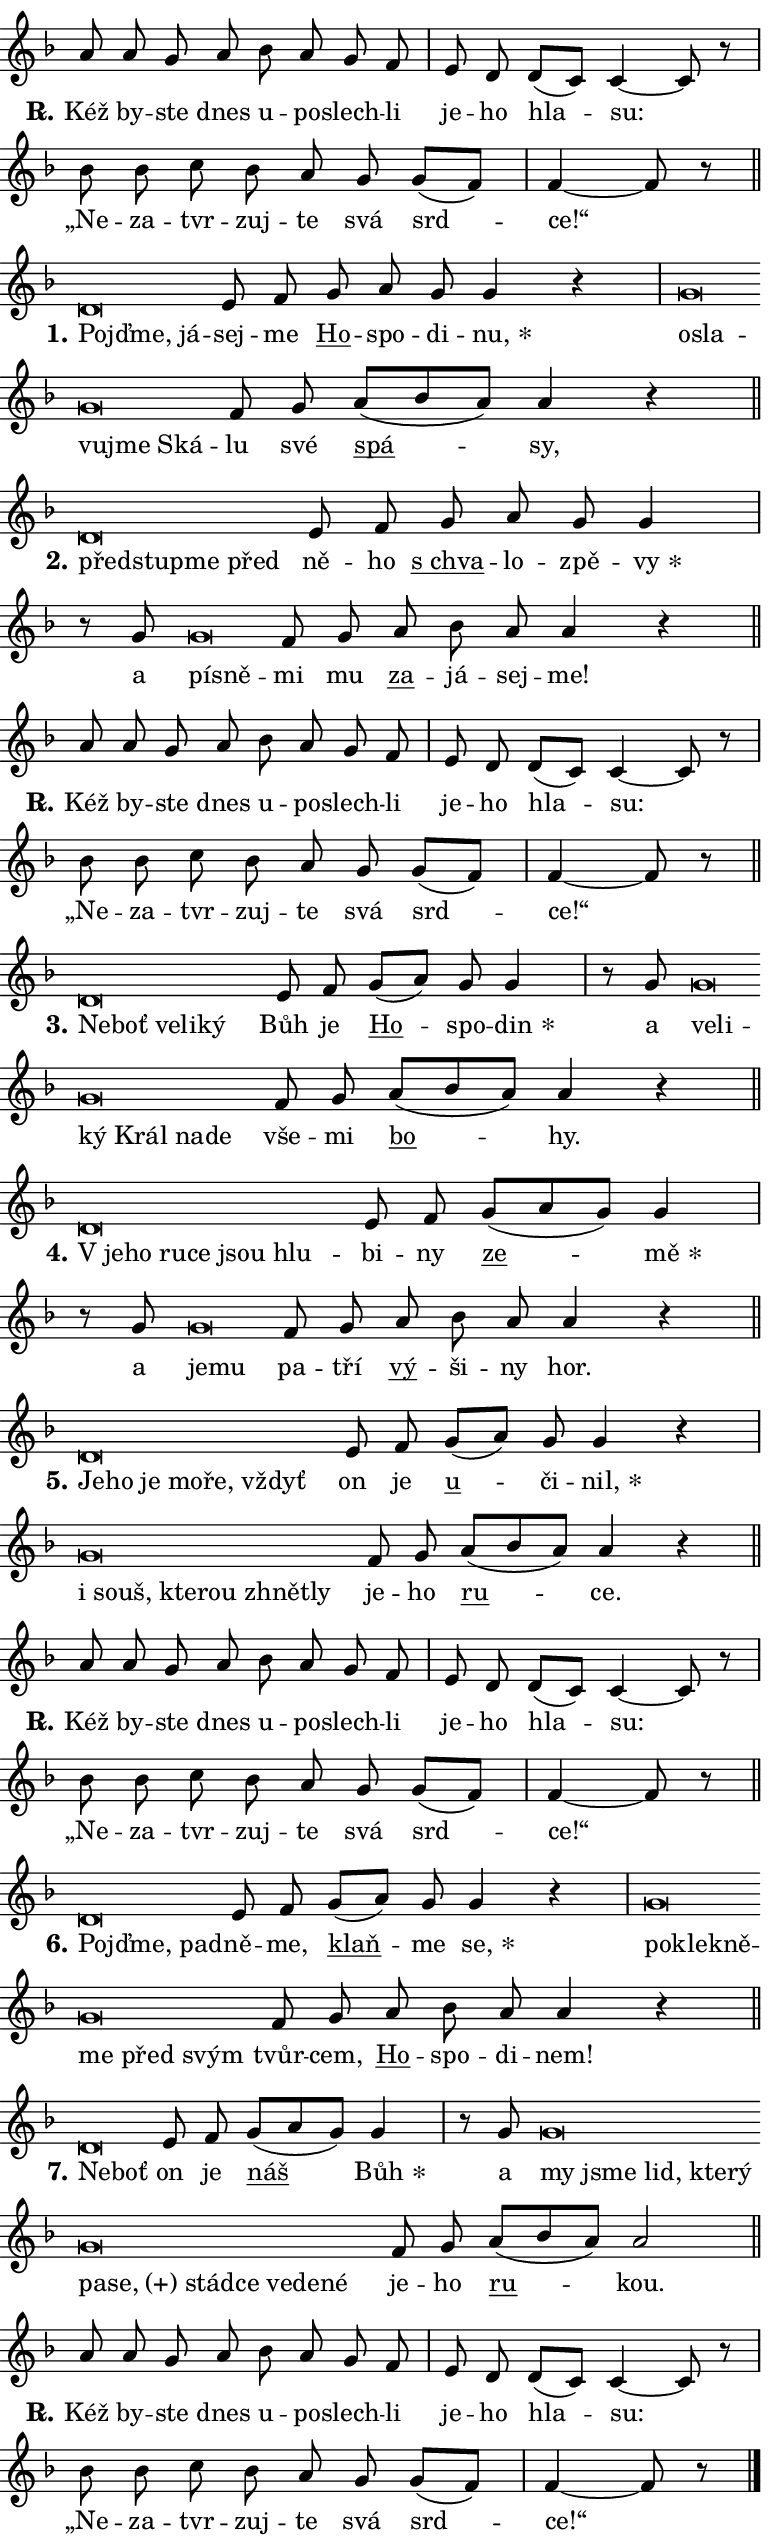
\version "2.24.0"
\header { tagline = "" }
\paper {
  indent = 0\cm
  top-margin = 0\cm
  right-margin = 0.13\cm % to fit lyric hyphens
  bottom-margin = 0\cm
  left-margin = 0\cm
  paper-width = 13\cm
  page-breaking = #ly:one-page-breaking
  system-system-spacing.basic-distance = #11
  score-system-spacing.basic-distance = #11
  ragged-last = ##f
}


%% Author: Thomas Morley
%% https://lists.gnu.org/archive/html/lilypond-user/2020-05/msg00002.html
#(define (line-position grob)
"Returns position of @var[grob} in current system:
   @code{'start}, if at first time-step
   @code{'end}, if at last time-step
   @code{'middle} otherwise
"
  (let* ((col (ly:item-get-column grob))
         (ln (ly:grob-object col 'left-neighbor))
         (rn (ly:grob-object col 'right-neighbor))
         (col-to-check-left (if (ly:grob? ln) ln col))
         (col-to-check-right (if (ly:grob? rn) rn col))
         (break-dir-left
           (and
             (ly:grob-property col-to-check-left 'non-musical #f)
             (ly:item-break-dir col-to-check-left)))
         (break-dir-right
           (and
             (ly:grob-property col-to-check-right 'non-musical #f)
             (ly:item-break-dir col-to-check-right))))
        (cond ((eqv? 1 break-dir-left) 'start)
              ((eqv? -1 break-dir-right) 'end)
              (else 'middle))))

#(define (tranparent-at-line-position vctor)
  (lambda (grob)
  "Relying on @code{line-position} select the relevant enry from @var{vctor}.
Used to determine transparency,"
    (case (line-position grob)
      ((end) (not (vector-ref vctor 0)))
      ((middle) (not (vector-ref vctor 1)))
      ((start) (not (vector-ref vctor 2))))))

noteHeadBreakVisibility =
#(define-music-function (break-visibility)(vector?)
"Makes @code{NoteHead}s transparent relying on @var{break-visibility}"
#{
  \override NoteHead.transparent =
    #(tranparent-at-line-position break-visibility)
#})

#(define delete-ledgers-for-transparent-note-heads
  (lambda (grob)
    "Reads whether a @code{NoteHead} is transparent.
If so this @code{NoteHead} is removed from @code{'note-heads} from
@var{grob}, which is supposed to be @code{LedgerLineSpanner}.
As a result ledgers are not printed for this @code{NoteHead}"
    (let* ((nhds-array (ly:grob-object grob 'note-heads))
           (nhds-list
             (if (ly:grob-array? nhds-array)
                 (ly:grob-array->list nhds-array)
                 '()))
           ;; Relies on the transparent-property being done before
           ;; Staff.LedgerLineSpanner.after-line-breaking is executed.
           ;; This is fragile ...
           (to-keep
             (remove
               (lambda (nhd)
                 (ly:grob-property nhd 'transparent #f))
               nhds-list)))
      ;; TODO find a better method to iterate over grob-arrays, similiar
      ;; to filter/remove etc for lists
      ;; For now rebuilt from scratch
      (set! (ly:grob-object grob 'note-heads)  '())
      (for-each
        (lambda (nhd)
          (ly:pointer-group-interface::add-grob grob 'note-heads nhd))
        to-keep))))

squashNotes = {
  \override NoteHead.X-extent = #'(-0.2 . 0.2)
  \override NoteHead.Y-extent = #'(-0.75 . 0)
  \override NoteHead.stencil =
    #(lambda (grob)
       (let ((pos (ly:grob-property grob 'staff-position)))
         (begin
           (if (< pos -7) (display "ERROR: Lower brevis then expected\n") (display ""))
           (if (<= pos -6) ly:text-interface::print ly:note-head::print))))
}
unSquashNotes = {
  \revert NoteHead.X-extent
  \revert NoteHead.Y-extent
  \revert NoteHead.stencil
}

hideNotes = \noteHeadBreakVisibility #begin-of-line-visible
unHideNotes = \noteHeadBreakVisibility #all-visible

% work-around for resetting accidentals
% https://lilypond.org/doc/v2.23/Documentation/notation/displaying-rhythms#unmetered-music
cadenzaMeasure = {
  \cadenzaOff
  \partial 1024 s1024
  \cadenzaOn
}

#(define-markup-command (accent layout props text) (markup?)
  "Underline accented syllable"
  (interpret-markup layout props
    #{\markup \override #'(offset . 4.3) \underline { #text }#}))

responsum = \markup \concat {
  "R" \hspace #-1.05 \path #0.1 #'((moveto 0 0.07) (lineto 0.9 0.8)) \hspace #0.05 "."
}

spaceSize = #0.6828661417322834 % exact space size for TeX Gyre Schola

\layout {
  \context {
    \Staff
    \remove "Time_signature_engraver"
    \override LedgerLineSpanner.after-line-breaking = #delete-ledgers-for-transparent-note-heads
  }
  \context {
    \Lyrics {
      \override LyricSpace.minimum-distance = \spaceSize
      \override LyricText.font-name = #"TeX Gyre Schola"
      \override LyricText.font-size = 1
      \override StanzaNumber.font-name = #"TeX Gyre Schola Bold"
      \override StanzaNumber.font-size = 1
    }
  }
  \context {
    \Score 
    \override NoteHead.text =
      #(lambda (grob) 
        (let ((pos (ly:grob-property grob 'staff-position)))
          #{\markup {
            \combine
              \halign #-0.55 \raise #(if (= pos -6) 0 0.5) \override #'(thickness . 2) \draw-line #'(3.2 . 0)
              \musicglyph "noteheads.sM1"
          }#}))
  }
}

% magnetic-lyrics.ily
%
%   written by
%     Jean Abou Samra <jean@abou-samra.fr>
%     Werner Lemberg <wl@gnu.org>
%
%   adapted by
%     Jiri Hon <jiri.hon@gmail.com>
%
% Version 2022-Apr-15

% https://www.mail-archive.com/lilypond-user@gnu.org/msg149350.html

#(define (Left_hyphen_pointer_engraver context)
   "Collect syllable-hyphen-syllable occurrences in lyrics and store
them in properties.  This engraver only looks to the left.  For
example, if the lyrics input is @code{foo -- bar}, it does the
following.

@itemize @bullet
@item
Set the @code{text} property of the @code{LyricHyphen} grob between
@q{foo} and @q{bar} to @code{foo}.

@item
Set the @code{left-hyphen} property of the @code{LyricText} grob with
text @q{foo} to the @code{LyricHyphen} grob between @q{foo} and
@q{bar}.
@end itemize

Use this auxiliary engraver in combination with the
@code{lyric-@/text::@/apply-@/magnetic-@/offset!} hook."
   (let ((hyphen #f)
         (text #f))
     (make-engraver
      (acknowledgers
       ((lyric-syllable-interface engraver grob source-engraver)
        (set! text grob)))
      (end-acknowledgers
       ((lyric-hyphen-interface engraver grob source-engraver)
        ;(when (not (grob::has-interface grob 'lyric-space-interface))
          (set! hyphen grob)));)
      ((stop-translation-timestep engraver)
       (when (and text hyphen)
         (ly:grob-set-object! text 'left-hyphen hyphen))
       (set! text #f)
       (set! hyphen #f)))))

#(define (lyric-text::apply-magnetic-offset! grob)
   "If the space between two syllables is less than the value in
property @code{LyricText@/.details@/.squash-threshold}, move the right
syllable to the left so that it gets concatenated with the left
syllable.

Use this function as a hook for
@code{LyricText@/.after-@/line-@/breaking} if the
@code{Left_@/hyphen_@/pointer_@/engraver} is active."
   (let ((hyphen (ly:grob-object grob 'left-hyphen #f)))
     (when hyphen
       (let ((left-text (ly:spanner-bound hyphen LEFT)))
         (when (grob::has-interface left-text 'lyric-syllable-interface)
           (let* ((common (ly:grob-common-refpoint grob left-text X))
                  (this-x-ext (ly:grob-extent grob common X))
                  (left-x-ext
                   (begin
                     ;; Trigger magnetism for left-text.
                     (ly:grob-property left-text 'after-line-breaking)
                     (ly:grob-extent left-text common X)))
                  ;; `delta` is the gap width between two syllables.
                  (delta (- (interval-start this-x-ext)
                            (interval-end left-x-ext)))
                  (details (ly:grob-property grob 'details))
                  (threshold (assoc-get 'squash-threshold details 0.2)))
             (when (< delta threshold)
               (let* (;; We have to manipulate the input text so that
                      ;; ligatures crossing syllable boundaries are not
                      ;; disabled.  For languages based on the Latin
                      ;; script this is essentially a beautification.
                      ;; However, for non-Western scripts it can be a
                      ;; necessity.
                      (lt (ly:grob-property left-text 'text))
                      (rt (ly:grob-property grob 'text))
                      (is-space (grob::has-interface hyphen 'lyric-space-interface))
                      (space (if is-space " " ""))
                      (extra-delta (if is-space spaceSize 0))
                      ;; Append new syllable.
                      (ltrt-space (if (and (string? lt) (string? rt))
                                (string-append lt space rt)
                                (make-concat-markup (list lt space rt))))
                      ;; Right-align `ltrt` to the right side.
                      (ltrt-space-markup (grob-interpret-markup
                               grob
                               (make-translate-markup
                                (cons (interval-length this-x-ext) 0)
                                (make-right-align-markup ltrt-space)))))
                 (begin
                   ;; Don't print `left-text`.
                   (ly:grob-set-property! left-text 'stencil #f)
                   ;; Set text and stencil (which holds all collected
                   ;; syllables so far) and shift it to the left.
                   (ly:grob-set-property! grob 'text ltrt-space)
                   (ly:grob-set-property! grob 'stencil ltrt-space-markup)
                   (ly:grob-translate-axis! grob (- (- delta extra-delta)) X))))))))))


#(define (lyric-hyphen::displace-bounds-first grob)
   ;; Make very sure this callback isn't triggered too early.
   (let ((left (ly:spanner-bound grob LEFT))
         (right (ly:spanner-bound grob RIGHT)))
     (ly:grob-property left 'after-line-breaking)
     (ly:grob-property right 'after-line-breaking)
     (ly:lyric-hyphen::print grob)))

squashThreshold = #0.4

\layout {
  \context {
    \Lyrics
    \consists #Left_hyphen_pointer_engraver
    \override LyricText.after-line-breaking =
      #lyric-text::apply-magnetic-offset!
    \override LyricHyphen.stencil = #lyric-hyphen::displace-bounds-first
    \override LyricText.details.squash-threshold = \squashThreshold
    \override LyricHyphen.minimum-distance = 0
    \override LyricHyphen.minimum-length = \squashThreshold
  }
}

squashText = \override LyricText.details.squash-threshold = 9999
unSquashText = \override LyricText.details.squash-threshold = \squashThreshold

leftText = \override LyricText.self-alignment-X = #LEFT
unLeftText = \revert LyricText.self-alignment-X

starOffset = #(lambda (grob) 
                (let ((x_offset (ly:self-alignment-interface::aligned-on-x-parent grob)))
                  (if (= x_offset 0) 0 (+ x_offset 1.2))))

star = #(define-music-function (syllable)(string?)
"Append star separator at the end of a syllable"
#{
  \once \override LyricText.X-offset = #starOffset
  \lyricmode { \markup {
    #syllable
    \override #'((font-name . "TeX Gyre Schola Bold")) \hspace #0.2 \lower #0.65 \larger "*"
  } }
#})

starAccent = #(define-music-function (syllable)(string?)
"Append star separator at the end of a syllable and make accent"
#{
  \once \override LyricText.X-offset = #starOffset
  \lyricmode { \markup {
    \accent #syllable
    \override #'((font-name . "TeX Gyre Schola Bold")) \hspace #0.2 \lower #0.65 \larger "*"
  } }
#})

breath = #(define-music-function (syllable)(string?)
"Append breathing indicator at the end of a syllable"
#{
  \lyricmode { \markup { #syllable "+" } }
#})

optionalBreath = #(define-music-function (syllable)(string?)
"Append optional breathing indicator at the end of a syllable"
#{
  \lyricmode { \markup { #syllable "(+)" } }
#})


\score {
    <<
        \new Voice = "melody" { \cadenzaOn \key f \major \relative { a'8 a g a bes a g f \cadenzaMeasure \bar "|" e d \bar "" d[( c)] c4~ c8 r8 \cadenzaMeasure \bar "|" bes' bes c bes a g g[( f)] \cadenzaMeasure \bar "|" f4~ f8 r \cadenzaMeasure \bar "||" \break } }
        \new Lyrics \lyricsto "melody" { \lyricmode { \set stanza = \responsum
Kéž by -- ste dnes u -- po -- slech -- li je -- ho hla -- su: „Ne -- za -- tvr -- zuj -- te svá srd -- ce!“ } }
    >>
    \layout {}
}

\score {
    <<
        \new Voice = "melody" { \cadenzaOn \key f \major \relative { \squashNotes d'\breve*1/16 \hideNotes \breve*1/16 \breve*1/16 \bar "" \unHideNotes \unSquashNotes e8 f \bar "" g a g g4 r \cadenzaMeasure \bar "|" \squashNotes g\breve*1/16 \hideNotes \breve*1/16 \bar "" \breve*1/16 \bar "" \breve*1/16 \breve*1/16 \bar "" \unHideNotes \unSquashNotes f8 g \bar "" a[( bes a)] a4 r \cadenzaMeasure \bar "||" \break } }
        \new Lyrics \lyricsto "melody" { \lyricmode { \set stanza = "1."
\leftText Pojď -- \squashText me, já -- \unLeftText \unSquashText sej -- me \markup \accent Ho -- spo -- di -- \star nu, \leftText o -- \squashText sla -- vu -- jme Ská -- \unLeftText \unSquashText lu své \markup \accent spá -- sy, } }
    >>
    \layout {}
}

\score {
    <<
        \new Voice = "melody" { \cadenzaOn \key f \major \relative { \squashNotes d'\breve*1/16 \hideNotes \breve*1/16 \bar "" \breve*1/16 \breve*1/16 \bar "" \unHideNotes \unSquashNotes e8 f \bar "" g a g g4 \cadenzaMeasure \bar "|" r8 g8 \squashNotes g\breve*1/16 \hideNotes \breve*1/16 \bar "" \unHideNotes \unSquashNotes f8 g \bar "" a bes a a4 r \cadenzaMeasure \bar "||" \break } }
        \new Lyrics \lyricsto "melody" { \lyricmode { \set stanza = "2."
\leftText před -- \squashText stup -- me před \unLeftText \unSquashText ně -- ho \markup \accent "s chva" -- lo -- zpě -- \star vy a \leftText pí -- \squashText sně -- \unLeftText \unSquashText mi mu \markup \accent za -- já -- sej -- me! } }
    >>
    \layout {}
}

\score {
    <<
        \new Voice = "melody" { \cadenzaOn \key f \major \relative { a'8 a g a bes a g f \cadenzaMeasure \bar "|" e d \bar "" d[( c)] c4~ c8 r8 \cadenzaMeasure \bar "|" bes' bes c bes a g g[( f)] \cadenzaMeasure \bar "|" f4~ f8 r \cadenzaMeasure \bar "||" \break } }
        \new Lyrics \lyricsto "melody" { \lyricmode { \set stanza = \responsum
Kéž by -- ste dnes u -- po -- slech -- li je -- ho hla -- su: „Ne -- za -- tvr -- zuj -- te svá srd -- ce!“ } }
    >>
    \layout {}
}

\score {
    <<
        \new Voice = "melody" { \cadenzaOn \key f \major \relative { \squashNotes d'\breve*1/16 \hideNotes \breve*1/16 \bar "" \breve*1/16 \bar "" \breve*1/16 \breve*1/16 \bar "" \unHideNotes \unSquashNotes e8 f \bar "" g[( a)] g g4 \cadenzaMeasure \bar "|" r8 g8 \squashNotes g\breve*1/16 \hideNotes \breve*1/16 \bar "" \breve*1/16 \bar "" \breve*1/16 \bar "" \breve*1/16 \breve*1/16 \bar "" \unHideNotes \unSquashNotes f8 g \bar "" a[( bes a)] a4 r \cadenzaMeasure \bar "||" \break } }
        \new Lyrics \lyricsto "melody" { \lyricmode { \set stanza = "3."
\leftText Ne -- \squashText boť ve -- li -- ký \unLeftText \unSquashText Bůh je \markup \accent Ho -- spo -- \star din a \leftText ve -- \squashText li -- ký Král na -- de \unLeftText \unSquashText vše -- mi \markup \accent bo -- hy. } }
    >>
    \layout {}
}

\score {
    <<
        \new Voice = "melody" { \cadenzaOn \key f \major \relative { \squashNotes d'\breve*1/16 \hideNotes \breve*1/16 \bar "" \breve*1/16 \bar "" \breve*1/16 \bar "" \breve*1/16 \breve*1/16 \bar "" \unHideNotes \unSquashNotes e8 f \bar "" g[( a g)] g4 \cadenzaMeasure \bar "|" r8 g8 \squashNotes g\breve*1/16 \hideNotes \breve*1/16 \bar "" \unHideNotes \unSquashNotes f8 g \bar "" a bes a a4 r \cadenzaMeasure \bar "||" \break } }
        \new Lyrics \lyricsto "melody" { \lyricmode { \set stanza = "4."
\leftText "V je" -- \squashText ho ru -- ce jsou hlu -- \unLeftText \unSquashText bi -- ny \markup \accent ze -- \star mě a \leftText je -- \squashText mu \unLeftText \unSquashText pa -- tří \markup \accent vý -- ši -- ny hor. } }
    >>
    \layout {}
}

\score {
    <<
        \new Voice = "melody" { \cadenzaOn \key f \major \relative { \squashNotes d'\breve*1/16 \hideNotes \breve*1/16 \bar "" \breve*1/16 \bar "" \breve*1/16 \bar "" \breve*1/16 \breve*1/16 \bar "" \unHideNotes \unSquashNotes e8 f \bar "" g[( a)] g g4 r \cadenzaMeasure \bar "|" \squashNotes g\breve*1/16 \hideNotes \breve*1/16 \bar "" \breve*1/16 \bar "" \breve*1/16 \bar "" \breve*1/16 \breve*1/16 \bar "" \unHideNotes \unSquashNotes f8 g \bar "" a[( bes a)] a4 r \cadenzaMeasure \bar "||" \break } }
        \new Lyrics \lyricsto "melody" { \lyricmode { \set stanza = "5."
\leftText Je -- \squashText ho je mo -- ře, vždyť \unLeftText \unSquashText on je \markup \accent u -- či -- \star nil, \leftText i \squashText souš, kte -- rou zhnět -- ly \unLeftText \unSquashText je -- ho \markup \accent ru -- ce. } }
    >>
    \layout {}
}

\score {
    <<
        \new Voice = "melody" { \cadenzaOn \key f \major \relative { a'8 a g a bes a g f \cadenzaMeasure \bar "|" e d \bar "" d[( c)] c4~ c8 r8 \cadenzaMeasure \bar "|" bes' bes c bes a g g[( f)] \cadenzaMeasure \bar "|" f4~ f8 r \cadenzaMeasure \bar "||" \break } }
        \new Lyrics \lyricsto "melody" { \lyricmode { \set stanza = \responsum
Kéž by -- ste dnes u -- po -- slech -- li je -- ho hla -- su: „Ne -- za -- tvr -- zuj -- te svá srd -- ce!“ } }
    >>
    \layout {}
}

\score {
    <<
        \new Voice = "melody" { \cadenzaOn \key f \major \relative { \squashNotes d'\breve*1/16 \hideNotes \breve*1/16 \breve*1/16 \bar "" \unHideNotes \unSquashNotes e8 f \bar "" g[( a)] g g4 r \cadenzaMeasure \bar "|" \squashNotes g\breve*1/16 \hideNotes \breve*1/16 \bar "" \breve*1/16 \bar "" \breve*1/16 \bar "" \breve*1/16 \breve*1/16 \bar "" \unHideNotes \unSquashNotes f8 g \bar "" a bes a a4 r \cadenzaMeasure \bar "||" \break } }
        \new Lyrics \lyricsto "melody" { \lyricmode { \set stanza = "6."
\leftText Pojď -- \squashText me, pad -- \unLeftText \unSquashText ně -- me, \markup \accent klaň -- me \star se, \leftText po -- \squashText kle -- kně -- me před svým \unLeftText \unSquashText tvůr -- cem, \markup \accent Ho -- spo -- di -- nem! } }
    >>
    \layout {}
}

\score {
    <<
        \new Voice = "melody" { \cadenzaOn \key f \major \relative { \squashNotes d'\breve*1/16 \hideNotes \breve*1/16 \bar "" \unHideNotes \unSquashNotes e8 f \bar "" g[( a g)] g4 \cadenzaMeasure \bar "|" r8 g \squashNotes g\breve*1/16 \hideNotes \breve*1/16 \bar "" \breve*1/16 \bar "" \breve*1/16 \bar "" \breve*1/16 \bar "" \breve*1/16 \bar "" \breve*1/16 \bar "" \breve*1/16 \bar "" \breve*1/16 \bar "" \breve*1/16 \bar "" \breve*1/16 \breve*1/16 \bar "" \unHideNotes \unSquashNotes f8 g \bar "" a[( bes a)] a2 \cadenzaMeasure \bar "||" \break } }
        \new Lyrics \lyricsto "melody" { \lyricmode { \set stanza = "7."
\leftText Ne -- \squashText boť \unLeftText \unSquashText on je \markup \accent náš \star Bůh a \leftText my \squashText jsme lid, kte -- rý pa -- \optionalBreath se, stád -- ce ve -- de -- né \unLeftText \unSquashText je -- ho \markup \accent ru -- kou. } }
    >>
    \layout {}
}

\score {
    <<
        \new Voice = "melody" { \cadenzaOn \key f \major \relative { a'8 a g a bes a g f \cadenzaMeasure \bar "|" e d \bar "" d[( c)] c4~ c8 r8 \cadenzaMeasure \bar "|" bes' bes c bes a g g[( f)] \cadenzaMeasure \bar "|" f4~ f8 r \cadenzaMeasure \bar "||" \break } \bar "|." }
        \new Lyrics \lyricsto "melody" { \lyricmode { \set stanza = \responsum
Kéž by -- ste dnes u -- po -- slech -- li je -- ho hla -- su: „Ne -- za -- tvr -- zuj -- te svá srd -- ce!“ } }
    >>
    \layout {}
}
